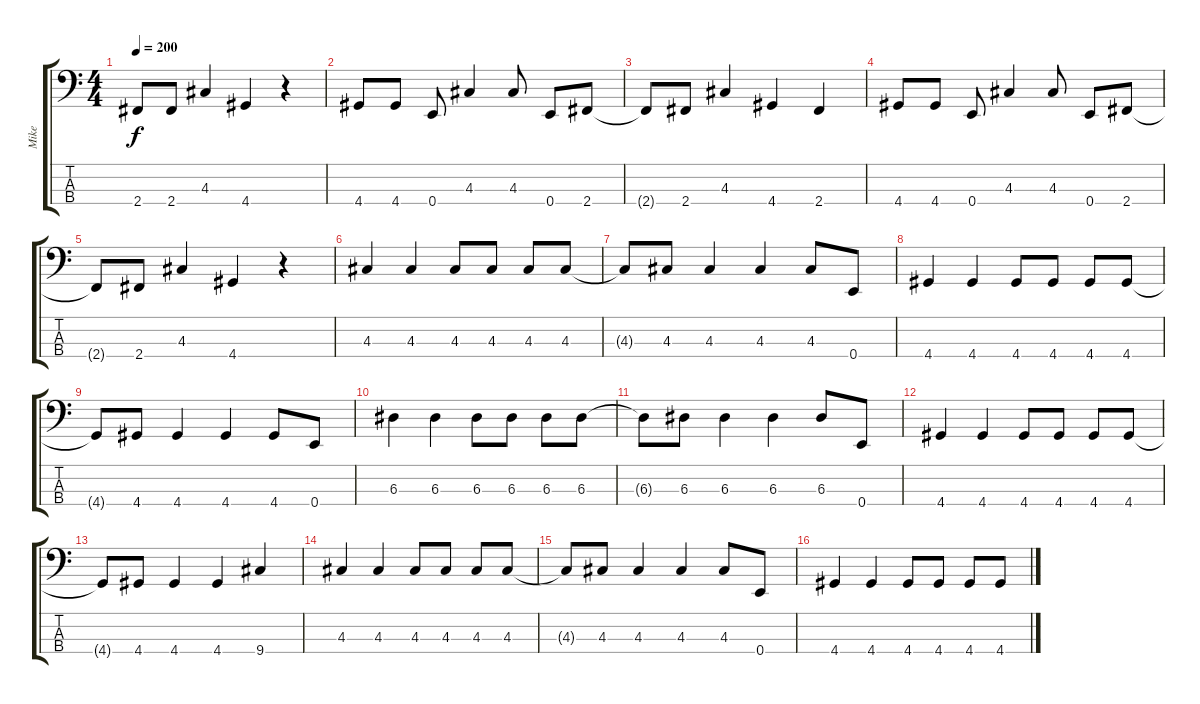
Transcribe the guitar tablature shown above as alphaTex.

\track ("Mike" "Mike") {instrument electricbasspick}
\staff {score tabs}
\tuning (G2 D2 A1 E1) {hide}
\ts (4 4)
\tempo 200
\clef f4
\ks c
2.4{t}.8{dy f} 2.4.8 4.3.4 4.4.4 r.4 |
4.4.8 4.4.8 0.4.8 4.3.4 4.3.8 0.4.8 2.4.8 |
2.4{t}.8 2.4.8 4.3.4 4.4.4 2.4.4 |
4.4.8 4.4.8 0.4.8 4.3.4 4.3.8 0.4.8 2.4.8 |
2.4{t}.8 2.4.8 4.3.4 4.4.4 r.4 |
4.3.4 4.3.4 4.3.8 4.3.8 4.3.8 4.3.8 |
4.3{t}.8 4.3.8 4.3.4 4.3.4 4.3.8 0.4.8 |
4.4.4 4.4.4 4.4.8 4.4.8 4.4.8 4.4.8 |
4.4{t}.8 4.4.8 4.4.4 4.4.4 4.4.8 0.4.8 |
6.3.4 6.3.4 6.3.8 6.3.8 6.3.8 6.3.8 |
6.3{t}.8 6.3.8 6.3.4 6.3.4 6.3.8 0.4.8 |
4.4.4 4.4.4 4.4.8 4.4.8 4.4.8 4.4.8 |
4.4{t}.8 4.4.8 4.4.4 4.4.4 9.4.4 |
4.3.4 4.3.4 4.3.8 4.3.8 4.3.8 4.3.8 |
4.3{t}.8 4.3.8 4.3.4 4.3.4 4.3.8 0.4.8 |
4.4.4 4.4.4 4.4.8 4.4.8 4.4.8 4.4.8
